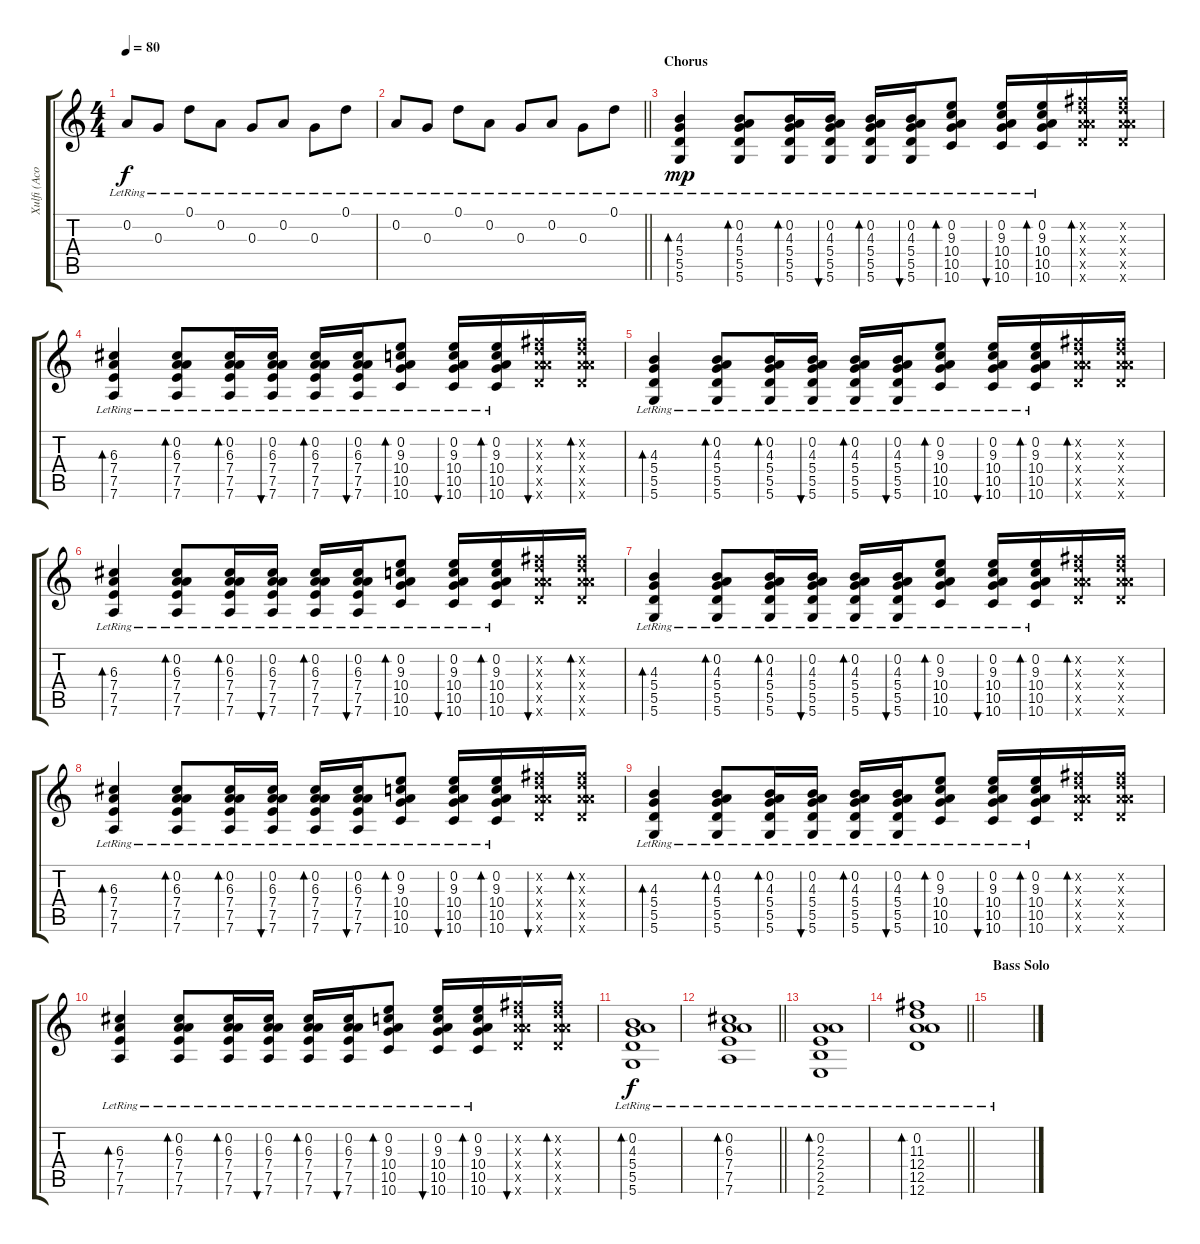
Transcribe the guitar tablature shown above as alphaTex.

\track ("Xulfi (Acoustic Right)" "Xulfi (Aco") {instrument acousticguitarsteel}
\staff {score tabs}
\tuning (D4 A3 G3 D3 A2 D2) {hide}
\ts (4 4)
\tempo 80
\clef g2
\ks c
0.2{lr}.8{dy f} 0.3{lr}.8 0.1{lr}.8 0.2{lr}.8 0.3{lr}.8 0.2{lr}.8 0.3{lr}.8 0.1{lr}.8 |
\barLineRight lightlight
0.2{lr}.8 0.3{lr}.8 0.1{lr}.8 0.2{lr}.8 0.3{lr}.8 0.2{lr}.8 0.3{lr}.8 0.1{lr}.8 |
\section ("" "Chorus")
(4.3{lr} 5.4{lr} 5.5{lr} 5.6{lr}).4{bd 120 dy mp} (0.2{lr} 4.3{lr} 5.4{lr} 5.5{lr} 5.6{lr}).8{bd 30} (0.2{lr} 4.3{lr} 5.4{lr} 5.5{lr} 5.6{lr}).16{bd 30} (0.2{lr} 4.3{lr} 5.4{lr} 5.5{lr} 5.6{lr}).16{bu 30} (0.2{lr} 4.3{lr} 5.4{lr} 5.5{lr} 5.6{lr}).16{bd 30} (0.2{lr} 4.3{lr} 5.4{lr} 5.5{lr} 5.6{lr}).16{bu 30} (0.2{lr} 9.3{lr} 10.4{lr} 10.5{lr} 10.6{lr}).8{bd 30} (0.2{lr} 9.3{lr} 10.4{lr} 10.5{lr} 10.6{lr}).16{bu 30} (0.2{lr} 9.3{lr} 10.4{lr} 10.5{lr} 10.6{lr}).16{bd 30} (0.2{x} 11.3{x} 12.4{x} 12.5{x} 12.6{x}).16{bd 30} (0.2{x} 11.3{x} 12.4{x} 12.5{x} 12.6{x}).16 |
(6.3{lr} 7.4{lr} 7.5{lr} 7.6{lr}).4{bd 120} (0.2{lr} 6.3{lr} 7.4{lr} 7.5{lr} 7.6{lr}).8{bd 30} (0.2{lr} 6.3{lr} 7.4{lr} 7.5{lr} 7.6{lr}).16{bd 30} (0.2{lr} 6.3{lr} 7.4{lr} 7.5{lr} 7.6{lr}).16{bu 30} (0.2{lr} 6.3{lr} 7.4{lr} 7.5{lr} 7.6{lr}).16{bd 30} (0.2{lr} 6.3{lr} 7.4{lr} 7.5{lr} 7.6{lr}).16{bu 30} (0.2{lr} 9.3{lr} 10.4{lr} 10.5{lr} 10.6{lr}).8{bd 30} (0.2{lr} 9.3{lr} 10.4{lr} 10.5{lr} 10.6{lr}).16{bu 30} (0.2{lr} 9.3{lr} 10.4{lr} 10.5{lr} 10.6{lr}).16{bd 30} (0.2{x} 11.3{x} 12.4{x} 12.5{x} 12.6{x}).16{bu 30} (0.2{x} 11.3{x} 12.4{x} 12.5{x} 12.6{x}).16{bd 30} |
(4.3{lr} 5.4{lr} 5.5{lr} 5.6{lr}).4{bd 120} (0.2{lr} 4.3{lr} 5.4{lr} 5.5{lr} 5.6{lr}).8{bd 30} (0.2{lr} 4.3{lr} 5.4{lr} 5.5{lr} 5.6{lr}).16{bd 30} (0.2{lr} 4.3{lr} 5.4{lr} 5.5{lr} 5.6{lr}).16{bu 30} (0.2{lr} 4.3{lr} 5.4{lr} 5.5{lr} 5.6{lr}).16{bd 30} (0.2{lr} 4.3{lr} 5.4{lr} 5.5{lr} 5.6{lr}).16{bu 30} (0.2{lr} 9.3{lr} 10.4{lr} 10.5{lr} 10.6{lr}).8{bd 30} (0.2{lr} 9.3{lr} 10.4{lr} 10.5{lr} 10.6{lr}).16{bu 30} (0.2{lr} 9.3{lr} 10.4{lr} 10.5{lr} 10.6{lr}).16{bd 30} (0.2{x} 11.3{x} 12.4{x} 12.5{x} 12.6{x}).16{bd 30} (0.2{x} 11.3{x} 12.4{x} 12.5{x} 12.6{x}).16 |
(6.3{lr} 7.4{lr} 7.5{lr} 7.6{lr}).4{bd 120} (0.2{lr} 6.3{lr} 7.4{lr} 7.5{lr} 7.6{lr}).8{bd 30} (0.2{lr} 6.3{lr} 7.4{lr} 7.5{lr} 7.6{lr}).16{bd 30} (0.2{lr} 6.3{lr} 7.4{lr} 7.5{lr} 7.6{lr}).16{bu 30} (0.2{lr} 6.3{lr} 7.4{lr} 7.5{lr} 7.6{lr}).16{bd 30} (0.2{lr} 6.3{lr} 7.4{lr} 7.5{lr} 7.6{lr}).16{bu 30} (0.2{lr} 9.3{lr} 10.4{lr} 10.5{lr} 10.6{lr}).8{bd 30} (0.2{lr} 9.3{lr} 10.4{lr} 10.5{lr} 10.6{lr}).16{bu 30} (0.2{lr} 9.3{lr} 10.4{lr} 10.5{lr} 10.6{lr}).16{bd 30} (0.2{x} 11.3{x} 12.4{x} 12.5{x} 12.6{x}).16{bu 30} (0.2{x} 11.3{x} 12.4{x} 12.5{x} 12.6{x}).16{bd 30} |
(4.3{lr} 5.4{lr} 5.5{lr} 5.6{lr}).4{bd 120} (0.2{lr} 4.3{lr} 5.4{lr} 5.5{lr} 5.6{lr}).8{bd 30} (0.2{lr} 4.3{lr} 5.4{lr} 5.5{lr} 5.6{lr}).16{bd 30} (0.2{lr} 4.3{lr} 5.4{lr} 5.5{lr} 5.6{lr}).16{bu 30} (0.2{lr} 4.3{lr} 5.4{lr} 5.5{lr} 5.6{lr}).16{bd 30} (0.2{lr} 4.3{lr} 5.4{lr} 5.5{lr} 5.6{lr}).16{bu 30} (0.2{lr} 9.3{lr} 10.4{lr} 10.5{lr} 10.6{lr}).8{bd 30} (0.2{lr} 9.3{lr} 10.4{lr} 10.5{lr} 10.6{lr}).16{bu 30} (0.2{lr} 9.3{lr} 10.4{lr} 10.5{lr} 10.6{lr}).16{bd 30} (0.2{x} 11.3{x} 12.4{x} 12.5{x} 12.6{x}).16{bd 30} (0.2{x} 11.3{x} 12.4{x} 12.5{x} 12.6{x}).16 |
(6.3{lr} 7.4{lr} 7.5{lr} 7.6{lr}).4{bd 120} (0.2{lr} 6.3{lr} 7.4{lr} 7.5{lr} 7.6{lr}).8{bd 30} (0.2{lr} 6.3{lr} 7.4{lr} 7.5{lr} 7.6{lr}).16{bd 30} (0.2{lr} 6.3{lr} 7.4{lr} 7.5{lr} 7.6{lr}).16{bu 30} (0.2{lr} 6.3{lr} 7.4{lr} 7.5{lr} 7.6{lr}).16{bd 30} (0.2{lr} 6.3{lr} 7.4{lr} 7.5{lr} 7.6{lr}).16{bu 30} (0.2{lr} 9.3{lr} 10.4{lr} 10.5{lr} 10.6{lr}).8{bd 30} (0.2{lr} 9.3{lr} 10.4{lr} 10.5{lr} 10.6{lr}).16{bu 30} (0.2{lr} 9.3{lr} 10.4{lr} 10.5{lr} 10.6{lr}).16{bd 30} (0.2{x} 11.3{x} 12.4{x} 12.5{x} 12.6{x}).16{bu 30} (0.2{x} 11.3{x} 12.4{x} 12.5{x} 12.6{x}).16{bd 30} |
(4.3{lr} 5.4{lr} 5.5{lr} 5.6{lr}).4{bd 120} (0.2{lr} 4.3{lr} 5.4{lr} 5.5{lr} 5.6{lr}).8{bd 30} (0.2{lr} 4.3{lr} 5.4{lr} 5.5{lr} 5.6{lr}).16{bd 30} (0.2{lr} 4.3{lr} 5.4{lr} 5.5{lr} 5.6{lr}).16{bu 30} (0.2{lr} 4.3{lr} 5.4{lr} 5.5{lr} 5.6{lr}).16{bd 30} (0.2{lr} 4.3{lr} 5.4{lr} 5.5{lr} 5.6{lr}).16{bu 30} (0.2{lr} 9.3{lr} 10.4{lr} 10.5{lr} 10.6{lr}).8{bd 30} (0.2{lr} 9.3{lr} 10.4{lr} 10.5{lr} 10.6{lr}).16{bu 30} (0.2{lr} 9.3{lr} 10.4{lr} 10.5{lr} 10.6{lr}).16{bd 30} (0.2{x} 11.3{x} 12.4{x} 12.5{x} 12.6{x}).16{bd 30} (0.2{x} 11.3{x} 12.4{x} 12.5{x} 12.6{x}).16 |
(6.3{lr} 7.4{lr} 7.5{lr} 7.6{lr}).4{bd 120} (0.2{lr} 6.3{lr} 7.4{lr} 7.5{lr} 7.6{lr}).8{bd 30} (0.2{lr} 6.3{lr} 7.4{lr} 7.5{lr} 7.6{lr}).16{bd 30} (0.2{lr} 6.3{lr} 7.4{lr} 7.5{lr} 7.6{lr}).16{bu 30} (0.2{lr} 6.3{lr} 7.4{lr} 7.5{lr} 7.6{lr}).16{bd 30} (0.2{lr} 6.3{lr} 7.4{lr} 7.5{lr} 7.6{lr}).16{bu 30} (0.2{lr} 9.3{lr} 10.4{lr} 10.5{lr} 10.6{lr}).8{bd 30} (0.2{lr} 9.3{lr} 10.4{lr} 10.5{lr} 10.6{lr}).16{bu 30} (0.2{lr} 9.3{lr} 10.4{lr} 10.5{lr} 10.6{lr}).16{bd 30} (0.2{x} 11.3{x} 12.4{x} 12.5{x} 12.6{x}).16{bu 30} (0.2{x} 11.3{x} 12.4{x} 12.5{x} 12.6{x}).16{bd 30} |
(0.2{lr} 4.3{lr} 5.4{lr} 5.5{lr} 5.6{lr}).1{bd 240 dy f} |
\barLineRight lightlight
(0.2{lr} 6.3{lr} 7.4{lr} 7.5{lr} 7.6{lr}).1{bd 30} |
\section ("" "")
(0.2{lr} 2.3{lr} 2.4{lr} 2.5{lr} 2.6{lr}).1{bd 240} |
\barLineRight lightlight
(0.2{lr} 11.3{lr} 12.4{lr} 12.5{lr} 12.6{lr}).1{bd 240} |
\section ("" "Bass Solo")
